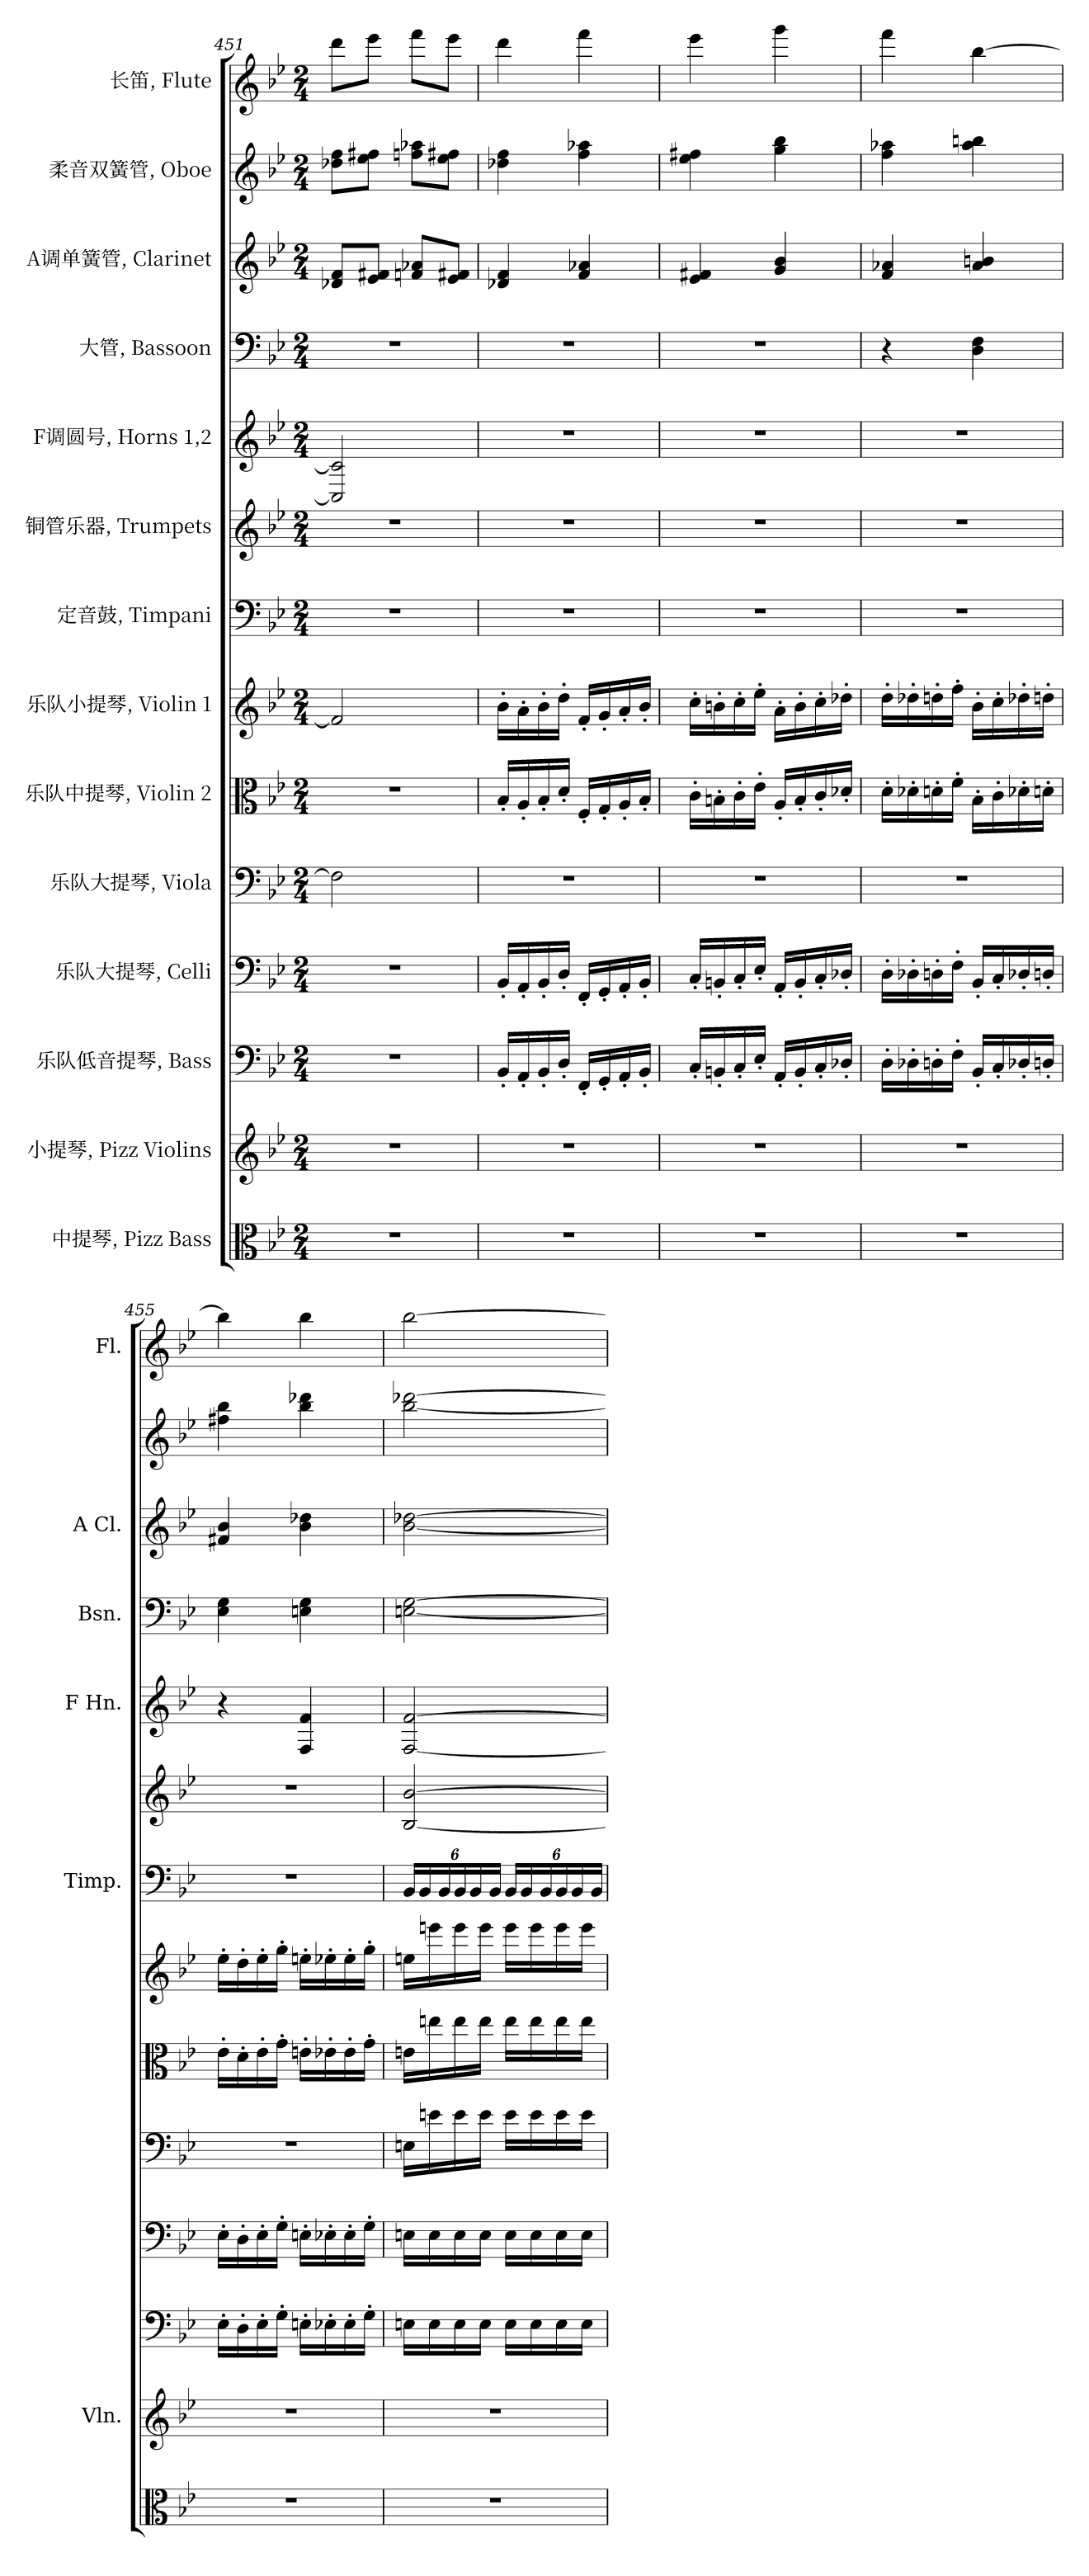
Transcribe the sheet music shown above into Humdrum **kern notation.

**kern	**kern	**kern	**kern	**kern	**kern	**kern	**kern	**kern	**kern	**kern	**kern	**kern	**kern
*part14	*part13	*part12	*part11	*part10	*part9	*part8	*part7	*part6	*part5	*part4	*part3	*part2	*part1
*staff14	*staff13	*staff12	*staff11	*staff10	*staff9	*staff8	*staff7	*staff6	*staff5	*staff4	*staff3	*staff2	*staff1
*I"中提琴, Pizz Bass	*I"小提琴, Pizz Violins	*I"乐队低音提琴, Bass	*I"乐队大提琴, Celli	*I"乐队大提琴, Viola	*I"乐队中提琴, Violin 2	*I"乐队小提琴, Violin 1	*I"定音鼓, Timpani	*I"铜管乐器, Trumpets	*I"F调圆号, Horns 1,2	*I"大管, Bassoon	*I"A调单簧管, Clarinet	*I"柔音双簧管, Oboe	*I"长笛, Flute
*	*I'Vln.	*	*	*	*	*	*I'Timp.	*	*I'F Hn.	*I'Bsn.	*I'A Cl.	*	*I'Fl.
*clefC3	*clefG2	*clefF4	*clefF4	*clefF4	*clefC3	*clefG2	*clefF4	*clefG2	*clefG2	*clefF4	*clefG2	*clefG2	*clefG2
*	*	*ITrd7c12	*	*	*	*	*	*	*ITrd4c7	*	*ITrd2c3	*ITrd2c3	*
*k[b-e-]	*k[b-e-]	*k[b-e-]	*k[b-e-]	*k[b-e-]	*k[b-e-]	*k[b-e-]	*k[b-e-]	*k[b-e-]	*k[b-e-a-]	*k[b-e-]	*k[f#]	*k[f#]	*k[b-e-]
*M2/4	*M2/4	*M2/4	*M2/4	*M2/4	*M2/4	*M2/4	*M2/4	*M2/4	*M2/4	*M2/4	*M2/4	*M2/4	*M2/4
=451	=451	=451	=451	=451	=451	=451	=451	=451	=451	=451	=451	=451	=451
2r	2r	2r	2r	2F\]	2r	2f/]	2r	2r	2FF/] 2F/]	2r	8B-X/ 8d/L	8b-X\ 8dd\L	8ddd\L
.	.	.	.	.	.	.	.	.	.	.	8c/ 8d#X/J	8cc\ 8dd#X\J	8eee-\J
.	.	.	.	.	.	.	.	.	.	.	8dn/ 8fn/L	8ddn\ 8ffn\L	8fff\L
.	.	.	.	.	.	.	.	.	.	.	8c/ 8d#X/J	8cc\ 8dd#X\J	8eee-\J
=452	=452	=452	=452	=452	=452	=452	=452	=452	=452	=452	=452	=452	=452
2r	2r	16BBB-'/LL	16BB-'/LL	2r	16B-'/LL	16b-'\LL	2r	2r	2r	2r	4B-X/ 4d/	4b-X\ 4dd\	4ddd\
.	.	16AAA'/	16AA'/	.	16A'/	16a'\	.	.	.	.	.	.	.
.	.	16BBB-'/	16BB-'/	.	16B-'/	16b-'\	.	.	.	.	.	.	.
.	.	16DD'/JJ	16D'/JJ	.	16d'/JJ	16dd'\JJ	.	.	.	.	.	.	.
.	.	16FFF'/LL	16FF'/LL	.	16F'/LL	16f'/LL	.	.	.	.	4d/ 4fn/	4dd\ 4ffn\	4fff\
.	.	16GGG'/	16GG'/	.	16G'/	16g'/	.	.	.	.	.	.	.
.	.	16AAA'/	16AA'/	.	16A'/	16a'/	.	.	.	.	.	.	.
.	.	16BBB-'/JJ	16BB-'/JJ	.	16B-'/JJ	16b-'/JJ	.	.	.	.	.	.	.
!!LO:PB:g=z
=453	=453	=453	=453	=453	=453	=453	=453	=453	=453	=453	=453	=453	=453
2r	2r	16CC'/LL	16C'/LL	2r	16c'\LL	16cc'\LL	2r	2r	2r	2r	4c/ 4d#X/	4cc\ 4dd#X\	4eee-\
.	.	16BBBn'/	16BBn'/	.	16Bn'\	16bn'\	.	.	.	.	.	.	.
.	.	16CC'/	16C'/	.	16c'\	16cc'\	.	.	.	.	.	.	.
.	.	16EE-'/JJ	16E-'/JJ	.	16e-'\JJ	16ee-'\JJ	.	.	.	.	.	.	.
.	.	16AAA'/LL	16AA'/LL	.	16A'/LL	16a'\LL	.	.	.	.	4e/ 4g/	4ee\ 4gg\	4ggg\
.	.	16BBB'/	16BB'/	.	16B'/	16b'\	.	.	.	.	.	.	.
.	.	16CC'/	16C'/	.	16c'/	16cc'\	.	.	.	.	.	.	.
.	.	16DD-X'/JJ	16D-X'/JJ	.	16d-X'/JJ	16dd-X'\JJ	.	.	.	.	.	.	.
=454	=454	=454	=454	=454	=454	=454	=454	=454	=454	=454	=454	=454	=454
2r	2r	16DD'\LL	16D'\LL	2r	16d'\LL	16dd'\LL	2r	2r	2r	4r	4d/ 4fn/	4dd\ 4ffn\	4fff\
.	.	16DD-X'\	16D-X'\	.	16d-X'\	16dd-X'\	.	.	.	.	.	.	.
.	.	16DDn'\	16Dn'\	.	16dn'\	16ddn'\	.	.	.	.	.	.	.
.	.	16FF'\JJ	16F'\JJ	.	16f'\JJ	16ff'\JJ	.	.	.	.	.	.	.
.	.	16BBB-'/LL	16BB-'/LL	.	16B-'\LL	16b-'\LL	.	.	.	4D\ 4F\	4f/ 4g#X/	4ff\ 4gg#X\	[4bb-\
.	.	16CC'/	16C'/	.	16c'\	16cc'\	.	.	.	.	.	.	.
.	.	16DD-X'/	16D-X'/	.	16d-X'\	16dd-X'\	.	.	.	.	.	.	.
.	.	16DDn'/JJ	16Dn'/JJ	.	16dn'\JJ	16ddn'\JJ	.	.	.	.	.	.	.
=455	=455	=455	=455	=455	=455	=455	=455	=455	=455	=455	=455	=455	=455
2r	2r	16EE-'\LL	16E-'\LL	2r	16e-'\LL	16ee-'\LL	2r	2r	4r	4E-\ 4G\	4d#X/ 4g/	4dd#X\ 4gg\	4bb-\]
.	.	16DD'\	16D'\	.	16d'\	16dd'\	.	.	.	.	.	.	.
.	.	16EE-'\	16E-'\	.	16e-'\	16ee-'\	.	.	.	.	.	.	.
.	.	16GG'\JJ	16G'\JJ	.	16g'\JJ	16gg'\JJ	.	.	.	.	.	.	.
.	.	16EEn'\LL	16En'\LL	.	16en'\LL	16een'\LL	.	.	4BB-/ 4B-/	4En\ 4G\	4g\ 4b-X\	4gg\ 4bb-X\	4bb-\
.	.	16EE-X'\	16E-X'\	.	16e-X'\	16ee-X'\	.	.	.	.	.	.	.
.	.	16EE-'\	16E-'\	.	16e-'\	16ee-'\	.	.	.	.	.	.	.
.	.	16GG'\JJ	16G'\JJ	.	16g'\JJ	16gg'\JJ	.	.	.	.	.	.	.
!!LO:PB:g=z
=456	=456	=456	=456	=456	=456	=456	=456	=456	=456	=456	=456	=456	=456
*	*	*	*	*	*	*	*Xbrackettup	*	*	*	*	*	*
2r	2r	16EEn\LL	16En\LL	16En\LL	16en\LL	16een\LL	24BB-/LL	[2B-/ [2b-/	[2BB-/ [2B-/	[2En\ [2G\	[2g\ [2b-X\	[2gg\ [2bb-X\	[2bb-\
.	.	.	.	.	.	.	24BB-/	.	.	.	.	.	.
.	.	16EE\	16E\	16en\	16een\	16eeen\	.	.	.	.	.	.	.
.	.	.	.	.	.	.	24BB-/	.	.	.	.	.	.
.	.	16EE\	16E\	16e\	16ee\	16eee\	24BB-/	.	.	.	.	.	.
.	.	.	.	.	.	.	24BB-/	.	.	.	.	.	.
.	.	16EE\JJ	16E\JJ	16e\JJ	16ee\JJ	16eee\JJ	.	.	.	.	.	.	.
.	.	.	.	.	.	.	24BB-/JJ	.	.	.	.	.	.
.	.	16EE\LL	16E\LL	16e\LL	16ee\LL	16eee\LL	24BB-/LL	.	.	.	.	.	.
.	.	.	.	.	.	.	24BB-/	.	.	.	.	.	.
.	.	16EE\	16E\	16e\	16ee\	16eee\	.	.	.	.	.	.	.
.	.	.	.	.	.	.	24BB-/	.	.	.	.	.	.
.	.	16EE\	16E\	16e\	16ee\	16eee\	24BB-/	.	.	.	.	.	.
.	.	.	.	.	.	.	24BB-/	.	.	.	.	.	.
.	.	16EE\JJ	16E\JJ	16e\JJ	16ee\JJ	16eee\JJ	.	.	.	.	.	.	.
.	.	.	.	.	.	.	24BB-/JJ	.	.	.	.	.	.
=	=	=	=	=	=	=	=	=	=	=	=	=	=
*-	*-	*-	*-	*-	*-	*-	*-	*-	*-	*-	*-	*-	*-
